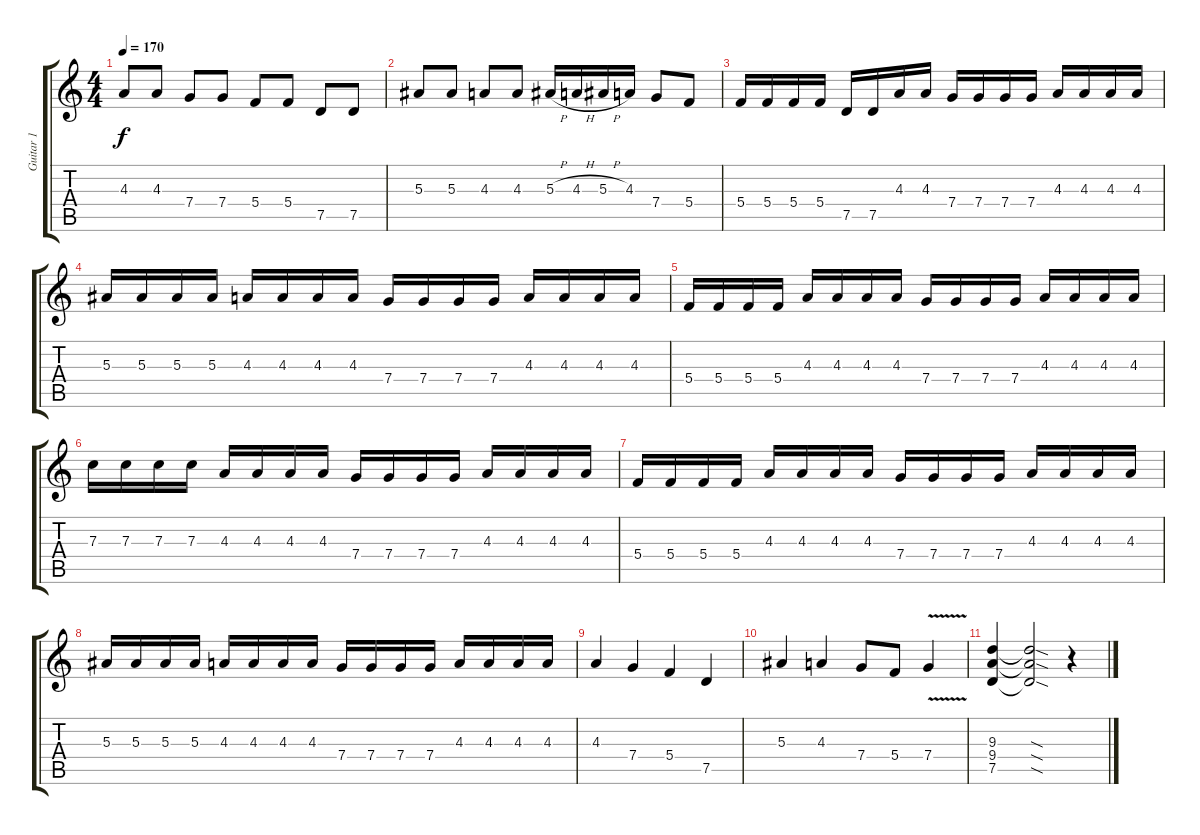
\track ("Guitar 1" "Guitar 1") {instrument distortionguitar}
\staff {score tabs}
\tuning (D4 A3 F3 C3 G2 D2) {hide}
\ts (4 4)
\tempo 170
\clef g2
\ks c
4.3.8{dy f} 4.3.8 7.4.8 7.4.8 5.4.8 5.4.8 7.5.8 7.5.8 |
5.3.8 5.3.8 4.3.8 4.3.8 5.3{h}.16 4.3{h}.16 5.3{h}.16 4.3.16 7.4.8 5.4.8 |
5.4.16 5.4.16 5.4.16 5.4.16 7.5.16 7.5.16 4.3.16 4.3.16 7.4.16 7.4.16 7.4.16 7.4.16 4.3.16 4.3.16 4.3.16 4.3.16 |
5.3.16 5.3.16 5.3.16 5.3.16 4.3.16 4.3.16 4.3.16 4.3.16 7.4.16 7.4.16 7.4.16 7.4.16 4.3.16 4.3.16 4.3.16 4.3.16 |
5.4.16 5.4.16 5.4.16 5.4.16 4.3.16 4.3.16 4.3.16 4.3.16 7.4.16 7.4.16 7.4.16 7.4.16 4.3.16 4.3.16 4.3.16 4.3.16 |
7.3.16 7.3.16 7.3.16 7.3.16 4.3.16 4.3.16 4.3.16 4.3.16 7.4.16 7.4.16 7.4.16 7.4.16 4.3.16 4.3.16 4.3.16 4.3.16 |
5.4.16 5.4.16 5.4.16 5.4.16 4.3.16 4.3.16 4.3.16 4.3.16 7.4.16 7.4.16 7.4.16 7.4.16 4.3.16 4.3.16 4.3.16 4.3.16 |
5.3.16 5.3.16 5.3.16 5.3.16 4.3.16 4.3.16 4.3.16 4.3.16 7.4.16 7.4.16 7.4.16 7.4.16 4.3.16 4.3.16 4.3.16 4.3.16 |
4.3.4 7.4.4 5.4.4 7.5.4 |
5.3.4 4.3.4 7.4.8 5.4.8 7.4{v}.4 |
(9.3 9.4 7.5).4 (9.3{sod t} 9.4{sod t} 7.5{sod t}).2 r.4
